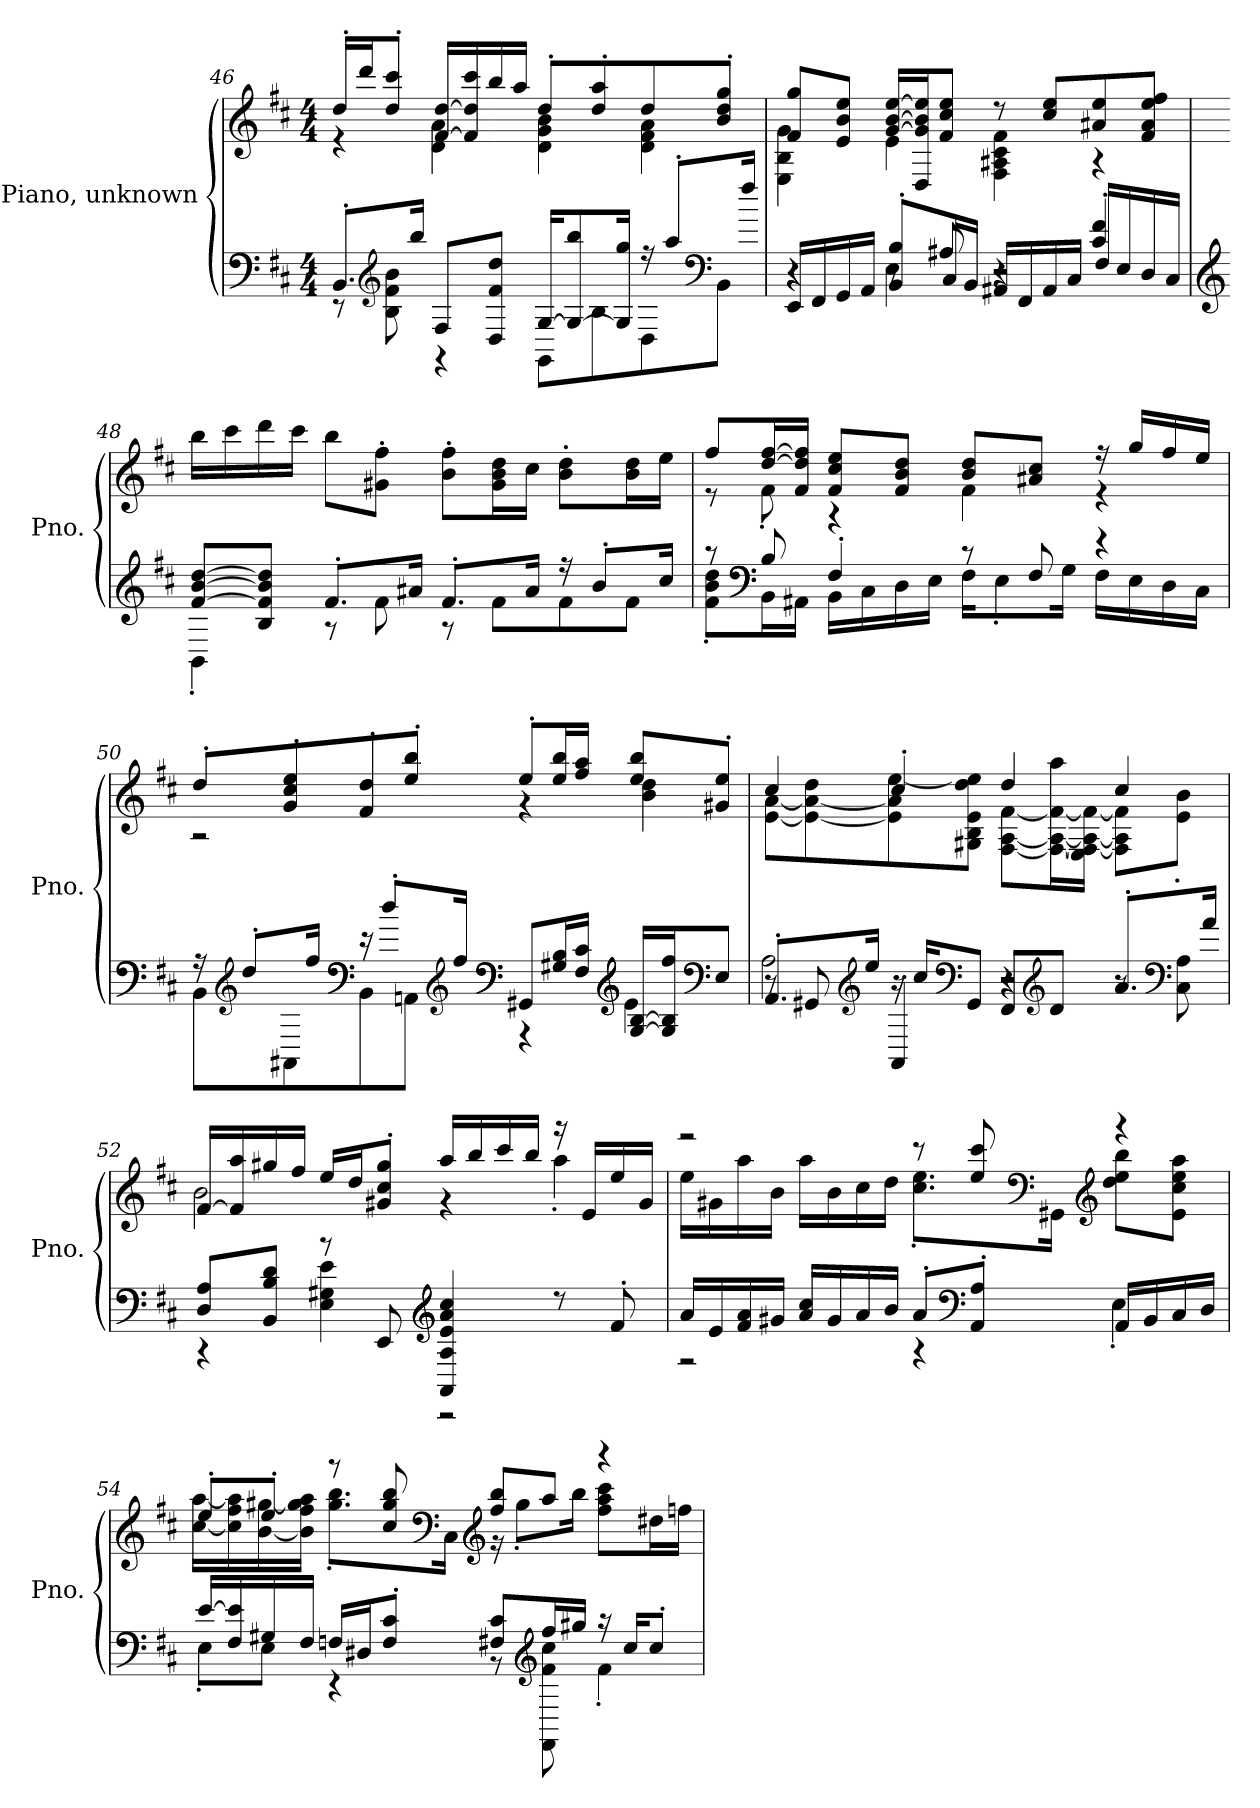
**kern	**kern
*part1	*part1
*staff2	*staff1
*I"Piano, unknown	*
*I'Pno.	*
*clefF4	*clefG2
*k[f#c#]	*k[f#c#]
*M4/4	*M4/4
=46	=46
*^	*^
8.BB'/L	8r	16dd'/LL	4r
.	.	16ddd/J	.
*clefG2	*	*	*
.	8B\ 8f#\ 8b\	8dd/' 8ccc#/'J	.
16bb/Jk	.	.	.
8F#/L	4r	[16f#/ [16dd/LL	4d\ 4a\
.	.	16f#/] 16dd/] 16ccc#/	.
8D/ 8f#/ 8dd/J	.	16bb/	.
.	.	16aa/JJ	.
[16G/KL	8GG\L	8dd'/L	4d\ 4g\ 4b\
8G/_ 8bb/	.	.	.
.	8B\	8dd/' 8aa/'	.
16G/] 16gg/Jk	.	.	.
16r	8D\	8dd/	4d\ 4f#\ 4a\
8aa'/L	.	.	.
*clefF4	*	*	*
.	8BB\J	8b/' 8dd/' 8gg/'J	.
16ff#/Jk	.	.	.
!!LO:PB:g=z	!!
=47	=47	=47	=47
*	*^	*	*
4r	4r	16EE/LL	8f#/ 8gg/L	4E\ 4B\ 4g\
.	.	16FF#/	.	.
.	.	16GG/	8e/ 8b/ 8ee/J	.
.	.	16AA/JJ	.	.
8r	4E\	8BB/' 8B/'L	[16g/ [16b/ [16ee/LL	4e\
.	.	.	16D/ 16g/] 16b/] 16ee/]J	.
8A#X/	.	16C#/L	8f#/ 8cc#/ 8ee/J	.
.	.	16BB/JJ	.	.
4r	2r	16AA#X/LL	8r	4F#\ 4A#X\ 4c#\ 4f#\
.	.	16FF#/	.	.
.	.	16AA#/	8cc#/ 8ee/L	.
.	.	16C#/JJ	.	.
4c#/' 4f#/'	.	16F#/LL	8a#X/ 8ee/	4r
.	.	16E/	.	.
.	.	16D/	8f#/ 8a#/ 8ee/ 8ff#/J	.
.	.	16C#/JJ	.	.
*v	*v	*v	*	*
*	*v	*v
=48	=48
*clefG2	*
*^	*
[8f#/ [8b/ [8dd/L	4BB'\	16bb\LL
.	.	16ccc#\
8B/ 8f#/] 8b/] 8dd/]J	.	16ddd\
.	.	16ccc#\JJ
8.f#'/L	8r	8bb\L
.	8f#\	8g#X\' 8ff#\'J
16a#X/Jk	.	.
8.f#'/L	8r	8b\' 8ff#\'L
.	8f#\L	16g#\ 16b\ 16dd\L
16a#/Jk	.	16cc#\JJ
16r	8f#\	8b\' 8dd\'L
8b'/L	.	.
.	8f#\J	16b\ 16dd\L
16cc#/Jk	.	16ee\JJ
!!LO:LB:g=z
=49	=49	=49
*	*	*^
8r	8f#\' 8b\' 8dd\'L	8ff#/L	8r
*clefF4	*	*	*
8B/	16BB\L	[16dd/ [16ff#/L	8f#'\
.	16AA#X\JJ	16f#/ 16dd/] 16ff#/]JJ	.
4F#'/	16BB\LL	8f#/ 8cc#/ 8ee/L	4r
.	16C#\	.	.
.	16D\	8f#/ 8b/ 8dd/J	.
.	16E\JJ	.	.
8r	16F#\KL	8b/ 8dd/L	4f#\
.	8E'\	.	.
8F#/	.	8a#X/ 8cc#/J	.
.	16G\Jk	.	.
4r	16F#\LL	16r	4r
.	16E\	16gg/LL	.
.	16D\	16ff#/	.
.	16C#\JJ	16ee/JJ	.
!!LO:LB:g=z	!!
=50	=50	=50	=50
16r	8BB\L	8dd'/L	2r
*clefG2	*	*	*
8dd'/L	.	.	.
.	8AA#X\	8g/' 8cc#/' 8ee/'	.
16ff#/Jk	.	.	.
*clefF4	*	*	*
16r	8BB\	8f#/' 8dd/'	.
8dd'/L	.	.	.
.	8AAn\J	8ee/' 8bb/'J	.
*clefG2	*	*	*
16ff#/Jk	.	.	.
*clefF4	*	*	*
8GG#X/L	4r	8ee'/L	4r
16G#X/ 16B/L	.	16ee/ 16bb/L	.
16F#/ 16c#/JJ	.	16ff#/ 16aa/JJ	.
*clefG2	*	*	*
[16G#/ [16B/LL	4e\	8ee/ 8bb/L	4b\ 4dd\
16G#/] 16B/] 16ff#/J	.	.	.
*clefF4	*	*	*
8E/J	.	8g#X/' 8ee/'J	.
!!LO:LB:g=z	!!
=51	=51	=51	=51
*	*^	*	*
8.AA'/L	2A\	8r	4cc#/	[8e\ [8a\L
.	.	8GG#X/	.	8e\_ 8a\_ 8dd\
*clefG2	*	*	*	*
16ee/Jk	.	.	.	.
16r	.	4AA'/	4cc#'/	8e\] 8a\] [8ee\
16cc#/KL	.	.	.	.
*clefF4	*	*	*	*
8GG#/J	.	.	.	8G#X\ 8B\ 8e\ 8dd\ 8ee\]J
8FF#/L	4r	2r	4dd/	[8F#\ [8A\ [8f#\L
*clefG2	*	*	*	*
8d/J	.	.	.	16F#\_ 16A\_ 16f#\_ 16aa\L
.	.	.	.	16E\ 16F#\_ 16A\_ 16f#\_JJ
8.a'/L	8r	.	4cc#/	8F#\] 8A\] 8f#\]L
*clefF4	*	*	*	*
.	8C#\ 8A\	.	.	8e\' 8b\'J
16a/Jk	.	.	.	.
*	*v	*v	*	*
!!LO:LB:g=z	!!
=52	=52	=52	=52
8D/ 8A/L	4r	[16f#/LL	2b\
.	.	16f#/] 16aa/	.
8BB/ 8B/ 8d/J	.	16gg#X/	.
.	.	16ff#/JJ	.
8r	4E\ 4G#X\ 4e\	16ee/LL	.
.	.	16dd/J	.
8EE/	.	8g#X/' 8cc#/' 8gg#/'J	.
*clefG2	*	*	*
4AA/ 4A/ 4e/ 4a/ 4cc#/	2r	16aa/LL	4r
.	.	16bb/	.
.	.	16ccc#/	.
.	.	16bb/JJ	.
8r	.	16r	4aa'\
.	.	16e/LL	.
8f#'/	.	16ee/	.
.	.	16g#/JJ	.
!!LO:LB:g=z	!!
=53	=53	=53	=53
16a/LL	2r	2r	16ee\LL
16e/	.	.	16g#X\
16f#/ 16a/	.	.	16aa\
16g#X/JJ	.	.	16b\JJ
16a/ 16cc#/LL	.	.	16aa\LL
16g#/	.	.	16b\
16a/	.	.	16cc#\
16b/JJ	.	.	16dd\JJ
8a'/L	4r	8r	8.cc#\' 8.ee\'L
*clefF4	*	*	*
8AA/' 8A/'J	.	8ee/ 8ccc#/	.
*	*	*clefF4	*
.	.	.	16GG#X\Jk
*	*	*clefG2	*
16AA/LL	4E'\	4r	8dd\ 8ee\ 8bb\L
16BB/	.	.	.
16C#/	.	.	8e\ 8cc#\ 8ee\ 8aa\J
16D/JJ	.	.	.
!!LO:PB:g=z	!!
=54	=54	=54	=54
[16e/LL	8E'\L	8ee'/L	[16cc#\ [16aa\LL
16F#/ 16e/]	.	.	16cc#\] 16ff#\ 16aa\]
16G#X/	8E\J	8ee'/J	[16b\ [16gg#X\
16F#/JJ	.	.	16b\] 16ff#\ 16gg#\] 16aa\JJ
16Fn/LL	4r	8r	8.gg#\' 8.bb\'L
16D#X/J	.	.	.
8F/' 8c#/'J	.	8cc#/ 8gg#/ 8bb/	.
*	*	*clefF4	*
.	.	.	16C#\Jk
*	*	*clefG2	*
8F#X/ 8c#/L	8r	8ff#/ 8bb/L	16r
.	.	.	8gg#'\L
*clefG2	*	*	*
16ff#/L	8FF#\ 8f#\ 8cc#\	8aa/J	.
16gg#X/JJ	.	.	16bb\Jk
16r	4f#'\	4r	8ff#\ 8aa\ 8ccc#\L
16cc#/KL	.	.	.
8cc#'/J	.	.	16dd#X\L
.	.	.	16ffn\JJ
*v	*v	*	*
*	*v	*v
=	=
*-	*-
